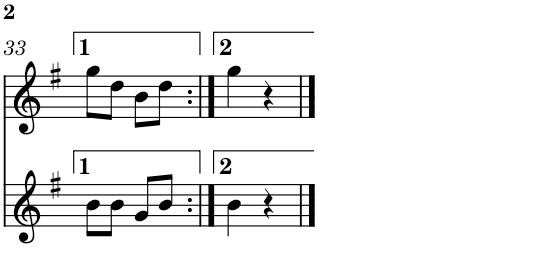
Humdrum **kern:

**kern	**kern
*part2	*part1
*staff2	*staff1
*I"Gralla 2	*I"Gralla 1
!!LO:PB:g=z
*clefG2	*clefG2
*k[f#]	*k[f#]
*M2/4	*M2/4
=33	=33
8b\L	8gg\L
8b\J	8dd\J
8g/L	8b\L
8b/J	8dd\J
=34:|!	=34:|!
4b\	4gg\
4r	4r
==	==
*-	*-
